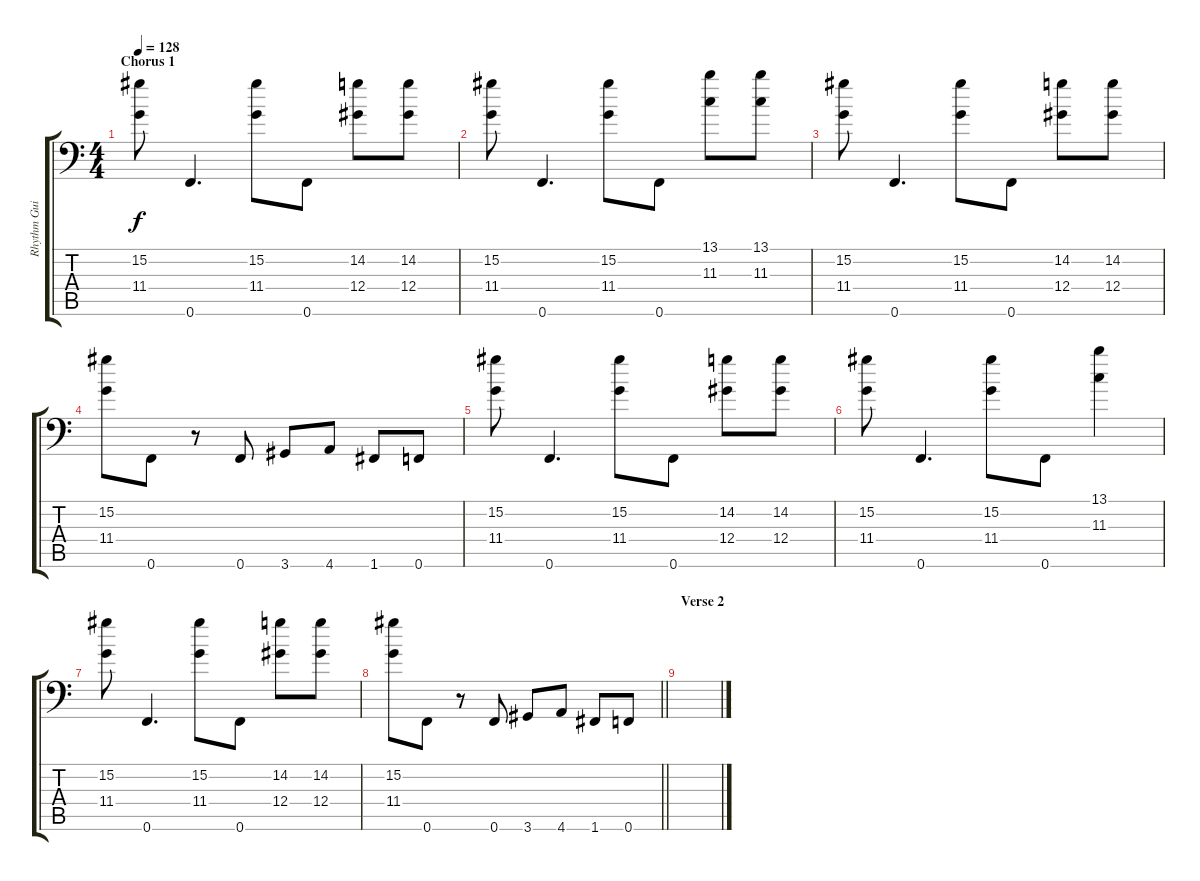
\track ("Rhythm Guitar " "Rhythm Gui") {instrument distortionguitar}
\staff {score tabs}
\tuning (Bb3 F3 Db3 Ab2 Eb2 F1) {hide}
\ts (4 4)
\section ("" "Chorus 1")
\tempo 128
\clef f4
\ks c
(15.2 11.4).8{dy f} 0.6.4{d} (15.2 11.4).8 0.6.8 (14.2 12.4).8 (14.2 12.4).8 |
(15.2 11.4).8 0.6.4{d} (15.2 11.4).8 0.6.8 (13.1 11.3).8 (13.1 11.3).8 |
(15.2 11.4).8 0.6.4{d} (15.2 11.4).8 0.6.8 (14.2 12.4).8 (14.2 12.4).8 |
(15.2 11.4).8 0.6.8 r.8 0.6.8 3.6.8 4.6.8 1.6.8 0.6.8 |
(15.2 11.4).8 0.6.4{d} (15.2 11.4).8 0.6.8 (14.2 12.4).8 (14.2 12.4).8 |
(15.2 11.4).8 0.6.4{d} (15.2 11.4).8 0.6.8 (13.1 11.3).4 |
(15.2 11.4).8 0.6.4{d} (15.2 11.4).8 0.6.8 (14.2 12.4).8 (14.2 12.4).8 |
\barLineRight lightlight
(15.2 11.4).8 0.6.8 r.8 0.6.8 3.6.8 4.6.8 1.6.8 0.6.8 |
\section ("" "Verse 2")
